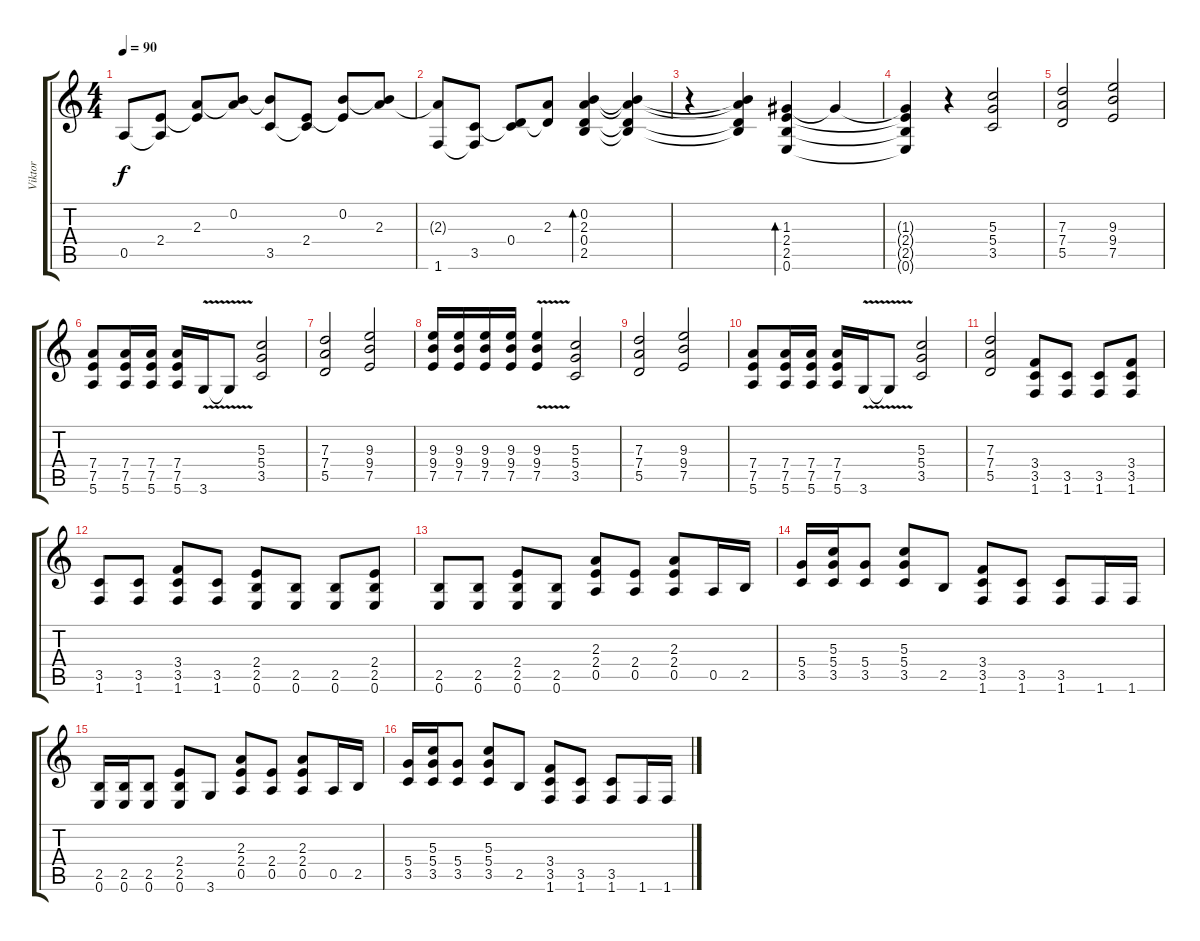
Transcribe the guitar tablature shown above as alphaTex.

\track ("Viktor" "Viktor") {instrument distortionguitar}
\staff {score tabs}
\tuning (E4 B3 G3 D3 A2 E2) {hide}
\ts (4 4)
\tempo 90
\clef g2
\ks c
0.5.8{dy f} (2.4 0.5{t}).8 (2.3 2.4{t}).8 (0.2 2.3{t}).8 (0.2{t} 3.5).8 (2.4 3.5{t}).8 (0.2 2.4{t}).8 (0.2{t} 2.3).8 |
(2.3{t} 1.6).8 (3.5 1.6{t}).8 (0.4 3.5{t}).8 (2.3 0.4{t}).8 (0.2 2.3 0.4 2.5).4{bd 480} (0.2{t} 2.3{t} 0.4{t} 2.5{t}).4 |
r.4 (0.2{t} 2.3{t} 0.4{t} 2.5{t}).4 (1.3 2.4 2.5 0.6).4{bd 480} 1.3{t}.4 |
(1.3{t} 2.4{t} 2.5{t} 0.6{t}).4{volume 15 instrument distortionguitar} r.4 (5.3 5.4 3.5).2 |
(7.3 7.4 5.5).2 (9.3 9.4 7.5).2 |
(7.4 7.5 5.6).8 (7.4 7.5 5.6).16 (7.4 7.5 5.6).16 (7.4 7.5 5.6).16 3.6{v}.16 3.6{t}.8 (5.3 5.4 3.5).2 |
(7.3 7.4 5.5).2 (9.3 9.4 7.5).2 |
(9.3 9.4 7.5).16 (9.3 9.4 7.5).16 (9.3 9.4 7.5).16 (9.3 9.4 7.5).16 (9.3 9.4 7.5{v}).4 (5.3 5.4 3.5).2 |
(7.3 7.4 5.5).2 (9.3 9.4 7.5).2 |
(7.4 7.5 5.6).8 (7.4 7.5 5.6).16 (7.4 7.5 5.6).16 (7.4 7.5 5.6).16 3.6{v}.16 3.6{t}.8 (5.3 5.4 3.5).2 |
(7.3 7.4 5.5).2 (3.4 3.5 1.6).8 (3.5 1.6).8 (3.5 1.6).8 (3.4 3.5 1.6).8 |
(3.5 1.6).8 (3.5 1.6).8 (3.4 3.5 1.6).8 (3.5 1.6).8 (2.4 2.5 0.6).8 (2.5 0.6).8 (2.5 0.6).8 (2.4 2.5 0.6).8 |
(2.5 0.6).8 (2.5 0.6).8 (2.4 2.5 0.6).8 (2.5 0.6).8 (2.3 2.4 0.5).8 (2.4 0.5).8 (2.3 2.4 0.5).8 0.5.16 2.5.16 |
(5.4 3.5).16 (5.3 5.4 3.5).16 (5.4 3.5).8 (5.3 5.4 3.5).8 2.5.8 (3.4 3.5 1.6).8 (3.5 1.6).8 (3.5 1.6).8 1.6.16 1.6.16 |
(2.5 0.6).16 (2.5 0.6).16 (2.5 0.6).8 (2.4 2.5 0.6).8 3.6.8 (2.3 2.4 0.5).8 (2.4 0.5).8 (2.3 2.4 0.5).8 0.5.16 2.5.16 |
(5.4 3.5).16 (5.3 5.4 3.5).16 (5.4 3.5).8 (5.3 5.4 3.5).8 2.5.8 (3.4 3.5 1.6).8 (3.5 1.6).8 (3.5 1.6).8 1.6.16 1.6.16
